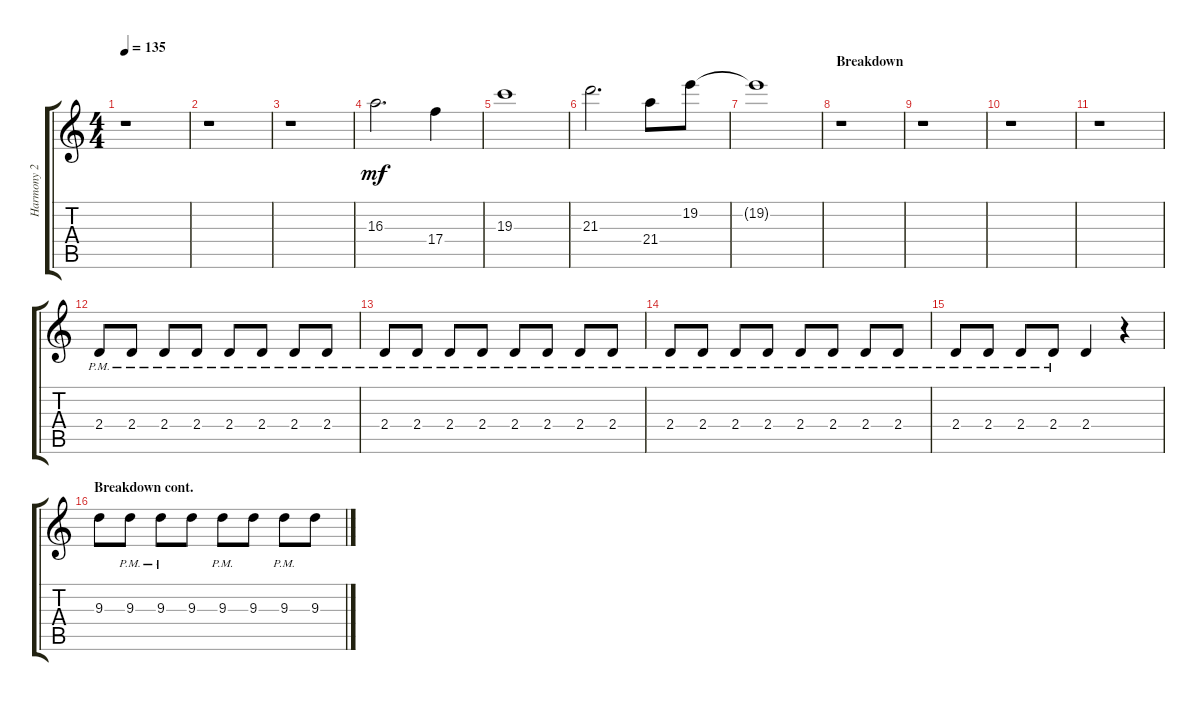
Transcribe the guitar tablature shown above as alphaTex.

\track ("Harmony 2" "Harmony 2") {instrument overdrivenguitar}
\staff {score tabs}
\tuning (D4 A3 F3 C3 G2 C2) {hide}
\ts (4 4)
\tempo 135
\clef g2
\ks aminor
r.1{dy mf} |
r.1 |
r.1 |
16.3.2{d} 17.4.4 |
19.3.1 |
21.3.2{d} 21.4.8 19.2.8 |
19.2{t}.1 |
\section ("" "Breakdown")
r.1 |
r.1 |
r.1 |
r.1 |
2.4{pm}.8 2.4{pm}.8 2.4{pm}.8 2.4{pm}.8 2.4{pm}.8 2.4{pm}.8 2.4{pm}.8 2.4{pm}.8 |
2.4{pm}.8 2.4{pm}.8 2.4{pm}.8 2.4{pm}.8 2.4{pm}.8 2.4{pm}.8 2.4{pm}.8 2.4{pm}.8 |
2.4{pm}.8 2.4{pm}.8 2.4{pm}.8 2.4{pm}.8 2.4{pm}.8 2.4{pm}.8 2.4{pm}.8 2.4{pm}.8 |
2.4{pm}.8 2.4{pm}.8 2.4{pm}.8 2.4{pm}.8 2.4.4 r.4 |
\section ("" "Breakdown cont.")
9.3.8 9.3{pm}.8 9.3{pm}.8 9.3.8 9.3{pm}.8 9.3.8 9.3{pm}.8 9.3.8
